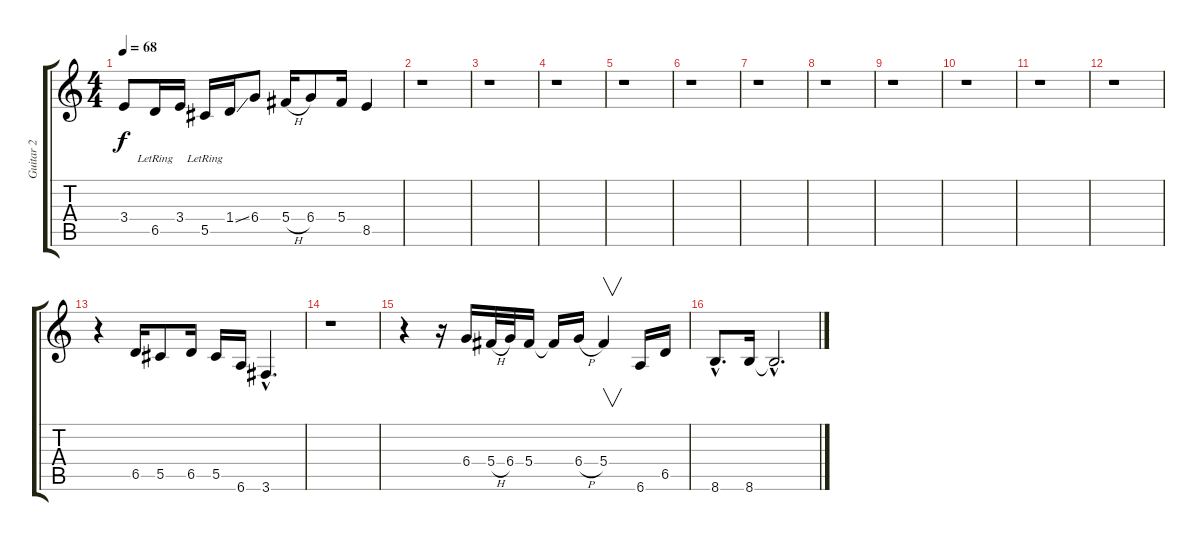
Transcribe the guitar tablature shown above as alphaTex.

\track ("Guitar 2" "Guitar 2") {instrument electricguitarclean}
\staff {score tabs}
\tuning (Eb4 Bb3 Gb3 Db3 Ab2 Eb2) {hide}
\ts (4 4)
\tempo 68
\clef g2
\ks c
3.4.8{dy f} 6.5{lr}.16 3.4.16 5.5{lr}.16 1.4{ss}.16 6.4.8 5.4{h}.16 6.4.8 5.4.16 8.5.4 |
r.1 |
r.1 |
r.1 |
r.1 |
r.1 |
r.1 |
r.1 |
r.1 |
r.1 |
r.1 |
r.1 |
r.4 6.5.16 5.5.8 6.5.16 5.5.16 6.6.16 3.6{hac}.4{d} |
r.1 |
r.4 r.16 6.4.16 5.4{h}.32 6.4.32 5.4.16 5.4{t}.16 6.4{h}.16 5.4.4{v} 6.6.16 6.5.16 |
8.6{hac}.8{d} 8.6.16 8.6{hac t}.2{d}
